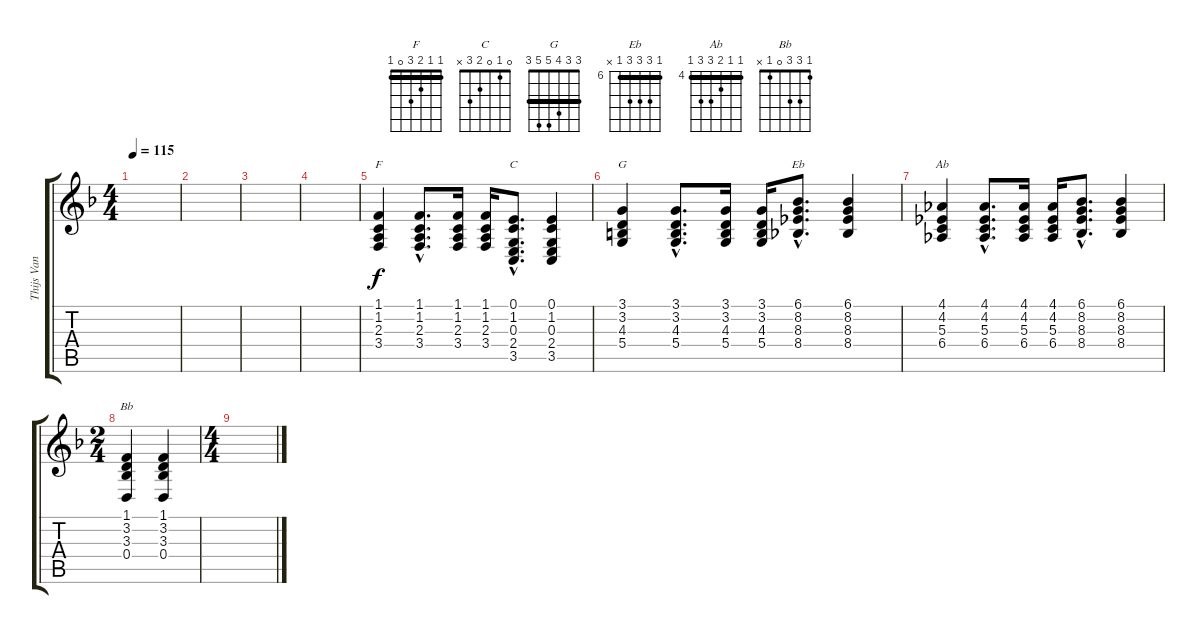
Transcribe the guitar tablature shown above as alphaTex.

\track ("Thijs Van Leer" "Thijs Van ") {instrument churchorgan}
\staff {score tabs}
\tuning (E4 B3 G3 D3 A2 E2) {hide}
\chord ("F" 1 1 2 3 0 1) {barre 1}
\chord ("C" 0 1 0 2 3 x)
\chord ("G" 3 3 4 5 5 3) {barre 3}
\chord ("Eb" 6 8 8 8 6 x) {firstfret 6 barre 6}
\chord ("Ab" 4 4 5 6 6 4) {firstfret 4 barre 4}
\chord ("Bb" 1 3 3 0 1 x)
\ts (4 4)
\tempo 115
\clef g2
\ks f
|
|
|
|
(1.1 1.2 2.3 3.4).4{ch "F" volume 13 instrument reedorgan} (1.1{hac} 1.2{hac} 2.3{hac} 3.4{hac}).8{d} (1.1 1.2 2.3 3.4).16 (1.1 1.2 2.3 3.4).16 (0.1{hac} 1.2{hac} 0.3{hac} 2.4{hac} 3.5{hac}).8{d ch "C"} (0.1 1.2 0.3 2.4 3.5).4 |
(3.1 3.2 4.3 5.4).4{ch "G"} (3.1{hac} 3.2{hac} 4.3{hac} 5.4{hac}).8{d} (3.1 3.2 4.3 5.4).16 (3.1 3.2 4.3 5.4).16 (6.1{hac} 8.2{hac} 8.3{hac} 8.4{hac}).8{d ch "Eb"} (6.1 8.2 8.3 8.4).4 |
(4.1 4.2 5.3 6.4).4{ch "Ab"} (4.1{hac} 4.2{hac} 5.3{hac} 6.4{hac}).8{d} (4.1 4.2 5.3 6.4).16 (4.1 4.2 5.3 6.4).16 (6.1{hac} 8.2{hac} 8.3{hac} 8.4{hac}).8{d} (6.1 8.2 8.3 8.4).4 |
\ts (2 4)
(1.1 3.2 3.3 0.4).4{ch "Bb"} (1.1 3.2 3.3 0.4).4 |
\ts (4 4)
